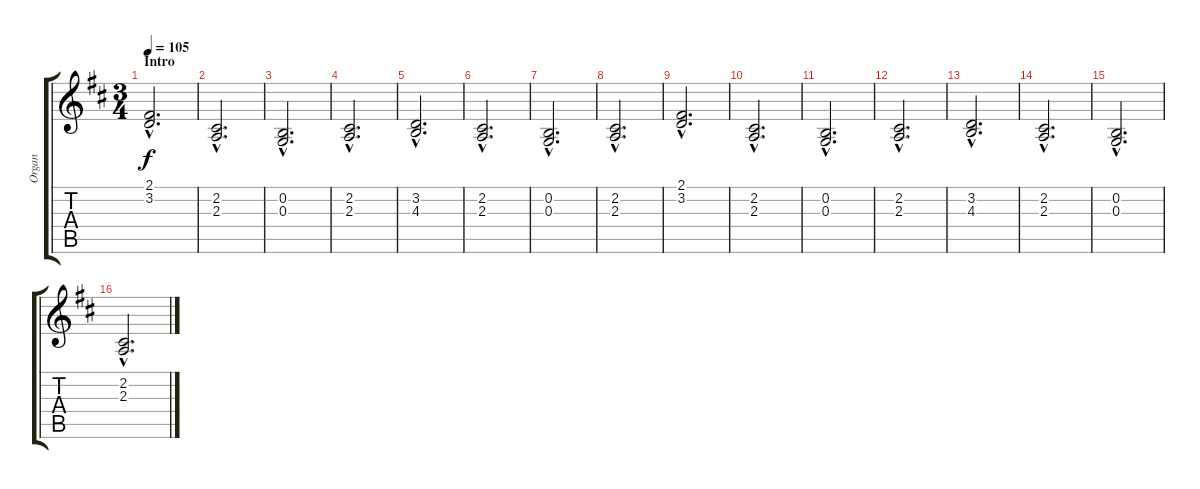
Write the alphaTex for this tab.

\track ("Organ" "Organ") {instrument drawbarorgan}
\staff {score tabs}
\tuning (E4 B3 G3 D3 A2 E2) {hide}
\ts (3 4)
\section ("" "Intro")
\tempo 105
\clef g2
\ks d
(2.1{hac} 3.2{hac}).2{d dy f instrument drawbarorgan} |
(2.2{hac} 2.3{hac}).2{d} |
(0.2{hac} 0.3{hac}).2{d} |
(2.2{hac} 2.3{hac}).2{d} |
(3.2{hac} 4.3{hac}).2{d} |
(2.2{hac} 2.3{hac}).2{d} |
(0.2{hac} 0.3{hac}).2{d} |
(2.2{hac} 2.3{hac}).2{d} |
(2.1{hac} 3.2{hac}).2{d} |
(2.2{hac} 2.3{hac}).2{d} |
(0.2{hac} 0.3{hac}).2{d} |
(2.2{hac} 2.3{hac}).2{d} |
(3.2{hac} 4.3{hac}).2{d} |
(2.2{hac} 2.3{hac}).2{d} |
(0.2{hac} 0.3{hac}).2{d} |
(2.2{hac} 2.3{hac}).2{d}
